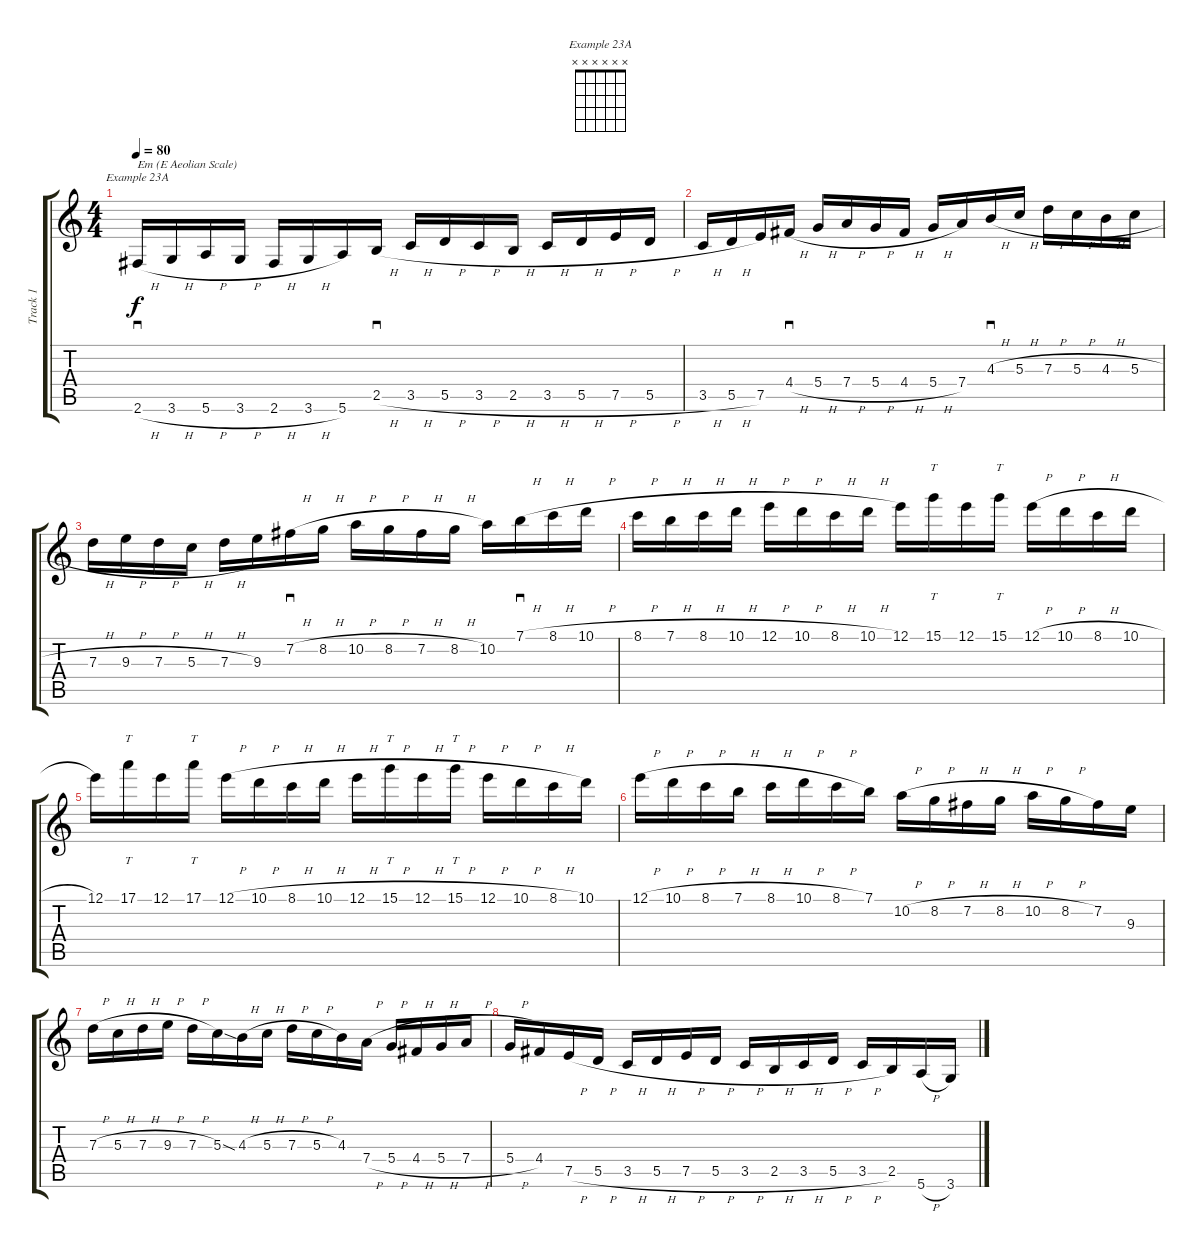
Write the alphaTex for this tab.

\track ("Track 1" "Track 1") {instrument distortionguitar}
\staff {score tabs}
\tuning (E4 B3 G3 D3 A2 E2) {hide}
\chord ("Example 23A " x x x x x x)
\ts (4 4)
\tempo 80
\clef g2
\ks c
2.6{h}.16{sd ch "Example 23A " txt "Em (E Aeolian Scale)" dy f} 3.6{h}.16 5.6{h}.16 3.6{h}.16 2.6{h}.16 3.6{h}.16 5.6.16 2.5{h}.16{sd} 3.5{h}.16 5.5{h}.16 3.5{h}.16 2.5{h}.16 3.5{h}.16 5.5{h}.16 7.5{h}.16 5.5{h}.16 |
3.5{h}.16 5.5{h}.16 7.5.16 4.4{h}.16{sd} 5.4{h}.16 7.4{h}.16 5.4{h}.16 4.4{h}.16 5.4{h}.16 7.4.16 4.3{h}.16{sd} 5.3{h}.16 7.3{h}.16 5.3{h}.16 4.3{h}.16 5.3{h}.16 |
7.3{h}.16 9.3{h}.16 7.3{h}.16 5.3{h}.16 7.3{h}.16 9.3.16 7.2{h}.16{sd} 8.2{h}.16 10.2{h}.16 8.2{h}.16 7.2{h}.16 8.2{h}.16 10.2.16 7.1{h}.16{sd} 8.1{h}.16 10.1{h}.16 |
8.1{h}.16 7.1{h}.16 8.1{h}.16 10.1{h}.16 12.1{h}.16 10.1{h}.16 8.1{h}.16 10.1{h}.16 12.1.16 15.1.16{tt} 12.1.16 15.1.16{tt} 12.1{h}.16 10.1{h}.16 8.1{h}.16 10.1{h}.16 |
12.1.16 17.1.16{tt} 12.1.16 17.1.16{tt} 12.1{h}.16 10.1{h}.16 8.1{h}.16 10.1{h}.16 12.1{h}.16 15.1{h}.16{tt} 12.1{h}.16 15.1{h}.16{tt} 12.1{h}.16 10.1{h}.16 8.1{h}.16 10.1.16 |
12.1{h}.16 10.1{h}.16 8.1{h}.16 7.1{h}.16 8.1{h}.16 10.1{h}.16 8.1{h}.16 7.1.16 10.2{h}.16 8.2{h}.16 7.2{h}.16 8.2{h}.16 10.2{h}.16 8.2{h}.16 7.2.16 9.3.16 |
7.3{h}.16 5.3{h}.16 7.3{h}.16 9.3{h}.16 7.3{h}.16 5.3{sod}.16 4.3{h}.16 5.3{h}.16 7.3{h}.16 5.3{h}.16 4.3.16 7.4{h}.16 5.4{h}.16 4.4{h}.16 5.4{h}.16 7.4{h}.16 |
5.4{h}.16 4.4.16 7.5{h}.16 5.5{h}.16 3.5{h}.16 5.5{h}.16 7.5{h}.16 5.5{h}.16 3.5{h}.16 2.5{h}.16 3.5{h}.16 5.5{h}.16 3.5{h}.16 2.5.16 5.6{h}.16 3.6{h}.16
